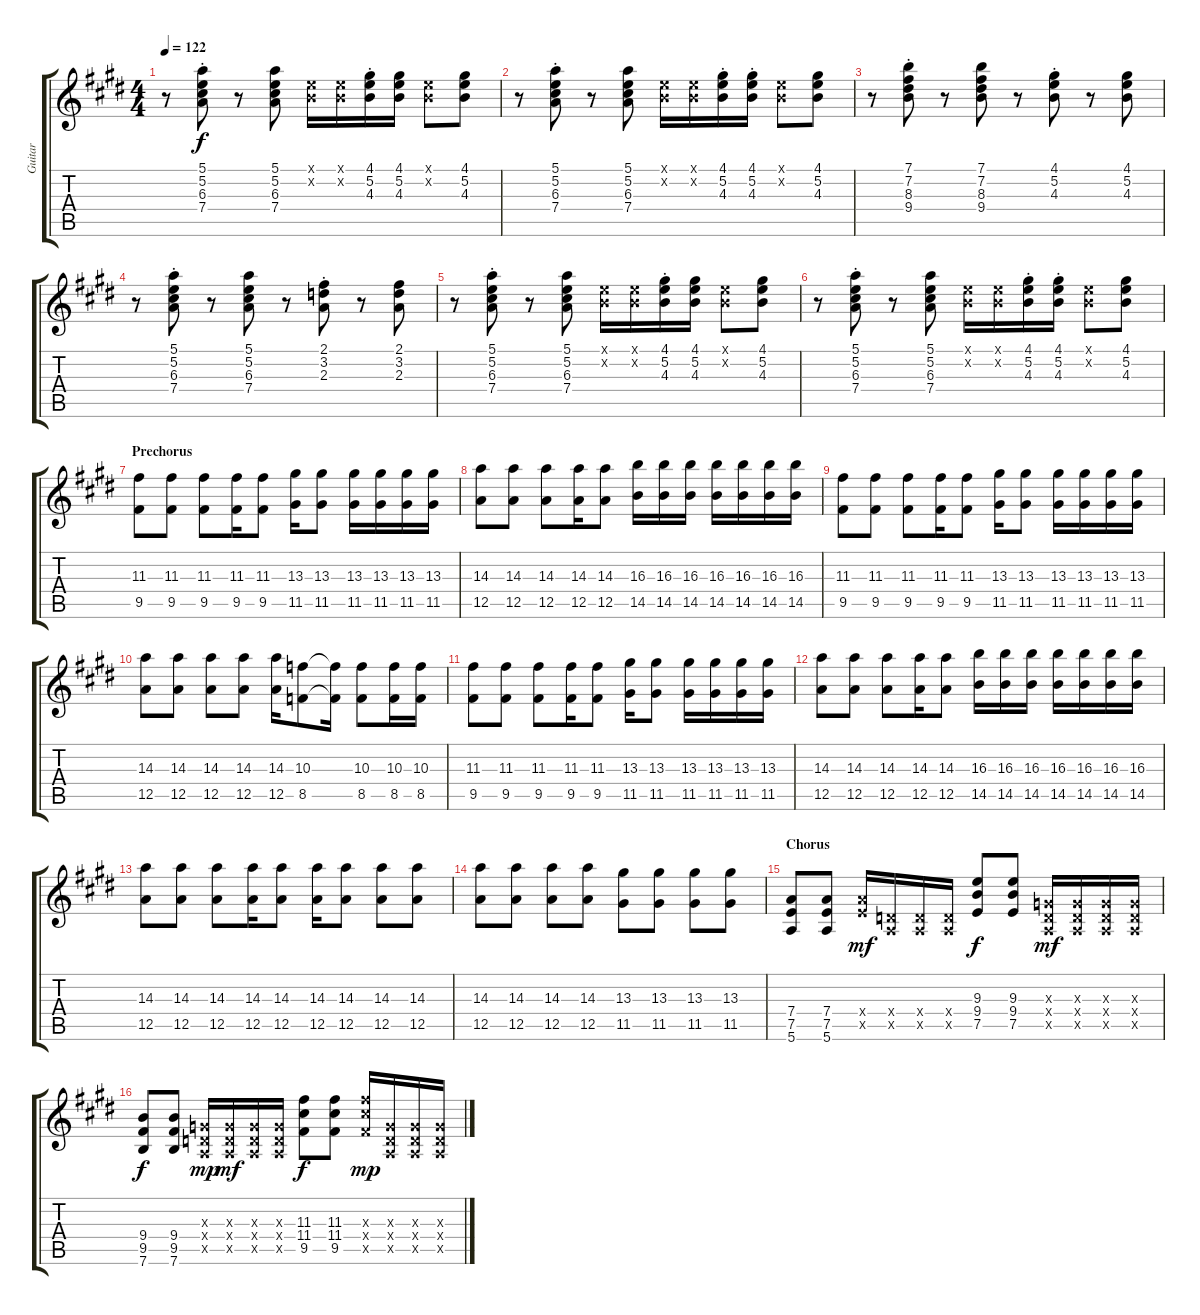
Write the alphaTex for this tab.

\track ("Guitar" "Guitar") {instrument electricguitarclean}
\staff {score tabs}
\tuning (E4 B3 G3 D3 A2 E2) {hide}
\ts (4 4)
\tempo 122
\clef g2
\ks e
r.8{dy f} (5.1{st} 5.2{st} 6.3 7.4{st}).8 r.8 (5.1 5.2 6.3 7.4).8 (0.1{x} 0.2{x}).16 (0.1{x} 0.2{x}).16 (4.1{st} 5.2{st} 4.3{st}).16 (4.1 5.2 4.3).16 (0.1{x} 0.2{x}).8 (4.1 5.2 4.3).8 |
r.8 (5.1{st} 5.2{st} 6.3{st} 7.4{st}).8 r.8 (5.1 5.2 6.3 7.4).8 (0.1{x} 0.2{x}).16 (0.1{x} 0.2{x}).16 (4.1{st} 5.2{st} 4.3{st}).16 (4.1{st} 5.2{st} 4.3{st}).16 (0.1{x} 0.2{x}).8 (4.1 5.2 4.3).8 |
r.8 (7.1{st} 7.2{st} 8.3{st} 9.4{st}).8 r.8 (7.1 7.2 8.3 9.4).8 r.8 (4.1{st} 5.2{st} 4.3{st}).8 r.8 (4.1 5.2 4.3).8 |
r.8 (5.1{st} 5.2{st} 6.3 7.4{st}).8 r.8 (5.1 5.2 6.3 7.4).8 r.8 (2.1{st} 3.2{st} 2.3{st}).8 r.8 (2.1 3.2 2.3).8 |
r.8 (5.1{st} 5.2{st} 6.3 7.4{st}).8 r.8 (5.1 5.2 6.3 7.4).8 (0.1{x} 0.2{x}).16 (0.1{x} 0.2{x}).16 (4.1{st} 5.2{st} 4.3{st}).16 (4.1 5.2 4.3).16 (0.1{x} 0.2{x}).8 (4.1 5.2 4.3).8 |
r.8 (5.1{st} 5.2{st} 6.3{st} 7.4{st}).8 r.8 (5.1 5.2 6.3 7.4).8 (0.1{x} 0.2{x}).16 (0.1{x} 0.2{x}).16 (4.1{st} 5.2{st} 4.3{st}).16 (4.1{st} 5.2{st} 4.3{st}).16 (0.1{x} 0.2{x}).8 (4.1 5.2 4.3).8 |
\section ("" "Prechorus")
(11.3 9.5).8 (11.3 9.5).8 (11.3 9.5).8 (11.3 9.5).16 (11.3 9.5).8 (13.3 11.5).16 (13.3 11.5).8 (13.3 11.5).16 (13.3 11.5).16 (13.3 11.5).16 (13.3 11.5).16 |
(14.3 12.5).8 (14.3 12.5).8 (14.3 12.5).8 (14.3 12.5).16 (14.3 12.5).8 (16.3 14.5).16 (16.3 14.5).16 (16.3 14.5).16 (16.3 14.5).16 (16.3 14.5).16 (16.3 14.5).16 (16.3 14.5).16 |
(11.3 9.5).8 (11.3 9.5).8 (11.3 9.5).8 (11.3 9.5).16 (11.3 9.5).8 (13.3 11.5).16 (13.3 11.5).8 (13.3 11.5).16 (13.3 11.5).16 (13.3 11.5).16 (13.3 11.5).16 |
(14.3 12.5).8 (14.3 12.5).8 (14.3 12.5).8 (14.3 12.5).8 (14.3 12.5).16 (10.3 8.5).8 (10.3{t} 8.5{t}).16 (10.3 8.5).8 (10.3 8.5).16 (10.3 8.5).16 |
(11.3 9.5).8 (11.3 9.5).8 (11.3 9.5).8 (11.3 9.5).16 (11.3 9.5).8 (13.3 11.5).16 (13.3 11.5).8 (13.3 11.5).16 (13.3 11.5).16 (13.3 11.5).16 (13.3 11.5).16 |
(14.3 12.5).8 (14.3 12.5).8 (14.3 12.5).8 (14.3 12.5).16 (14.3 12.5).8 (16.3 14.5).16 (16.3 14.5).16 (16.3 14.5).16 (16.3 14.5).16 (16.3 14.5).16 (16.3 14.5).16 (16.3 14.5).16 |
(14.3 12.5).8 (14.3 12.5).8 (14.3 12.5).8 (14.3 12.5).16 (14.3 12.5).8 (14.3 12.5).16 (14.3 12.5).8 (14.3 12.5).8 (14.3 12.5).8 |
(14.3 12.5).8 (14.3 12.5).8 (14.3 12.5).8 (14.3 12.5).8 (13.3 11.5).8 (13.3 11.5).8 (13.3 11.5).8 (13.3 11.5).8 |
\section ("" "Chorus")
(7.4 7.5 5.6).8 (7.4 7.5 5.6).8 (7.4{x} 7.5{x}).16{dy mf} (0.4{x} 0.5{x}).16 (0.4{x} 0.5{x}).16 (0.4{x} 0.5{x}).16 (9.3 9.4 7.5).8{dy f} (9.3 9.4 7.5).8 (0.3{x} 0.4{x} 0.5{x}).16{dy mf} (0.3{x} 0.4{x} 0.5{x}).16 (0.3{x} 0.4{x} 0.5{x}).16 (0.3{x} 0.4{x} 0.5{x}).16 |
(9.4 9.5 7.6).8{dy f} (9.4 9.5 7.6).8 (0.3{x} 0.4{x} 0.5{x}).16{dy mp} (0.3{x} 0.4{x} 0.5{x}).16{dy mf} (0.3{x} 0.4{x} 0.5{x}).16 (0.3{x} 0.4{x} 0.5{x}).16 (11.3 11.4 9.5).8{dy f} (11.3 11.4 9.5).8 (11.3{x} 11.4{x} 9.5{x}).16{dy mp} (0.3{x} 0.4{x} 0.5{x}).16 (0.3{x} 0.4{x} 0.5{x}).16 (0.3{x} 0.4{x} 0.5{x}).16
